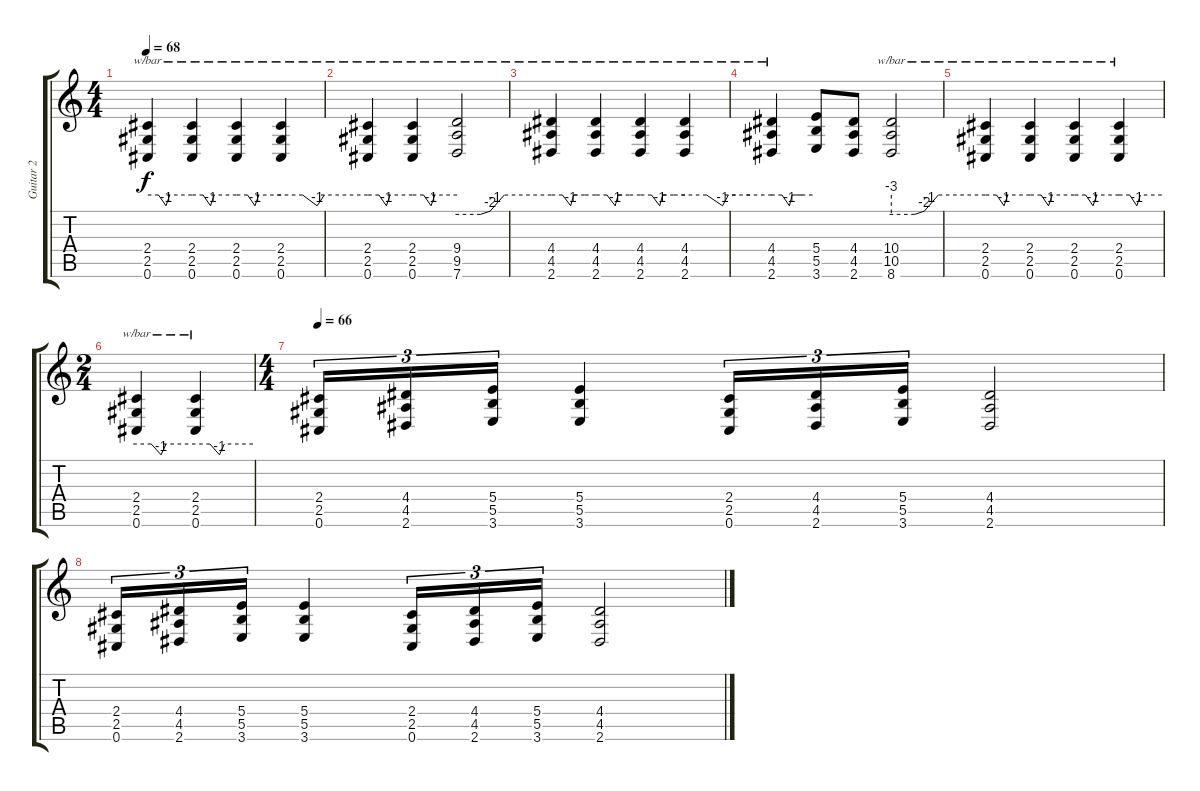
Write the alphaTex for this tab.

\track ("Guitar 2" "Guitar 2") {instrument distortionguitar}
\staff {score tabs}
\tuning (Db4 Ab3 E3 B2 Gb2 Db2) {hide}
\ts (4 4)
\tempo 68
\clef g2
\ks c
(2.4 2.5 0.6).4{tbe (custom default 0 0 15 0 25 -4 30 0 60 0) dy f} (2.4 2.5 0.6).4{tbe (custom default 0 0 15 0 25 -4 30 0 60 0)} (2.4 2.5 0.6).4{tbe (custom default 0 0 15 0 25 -4 30 0 60 0)} (2.4 2.5 0.6).4{tbe (custom default 0 0 15 0 25 -4 30 0 60 0)} |
(2.4 2.5 0.6).4{tbe (custom default 0 0 15 0 25 -4 30 0 60 0)} (2.4 2.5 0.6).4{tbe (custom default 0 0 15 0 25 -4 30 0 60 0)} (9.4 9.5 7.6).2{tbe (custom default 0 -12 15 -12 21 -8 24 -4 30 0 60 0)} |
(4.4 4.5 2.6).4{tbe (custom default 0 0 15 0 26 -4 30 0 35 0 45 0 60 0)} (4.4 4.5 2.6).4{tbe (custom default 0 0 15 0 26 -4 30 0 35 0 45 0 60 0)} (4.4 4.5 2.6).4{tbe (custom default 0 0 15 0 26 -4 30 0 35 0 45 0 60 0)} (4.4 4.5 2.6).4{tbe (custom default 0 0 15 0 26 -4 30 0 35 0 45 0 60 0)} |
(4.4 4.5 2.6).4{tbe (custom default 0 0 15 0 26 -4 30 0 35 0 45 0 60 0)} (5.4 5.5 3.6).8 (4.4 4.5 2.6).8 (10.4 10.5 8.6).2{tbe (custom default 0 -12 15 -12 21 -8 24 -4 30 0 60 0)} |
(2.4 2.5 0.6).4{tbe (custom default 0 0 15 0 25 -4 30 0 60 0)} (2.4 2.5 0.6).4{tbe (custom default 0 0 15 0 25 -4 30 0 60 0)} (2.4 2.5 0.6).4{tbe (custom default 0 0 15 0 25 -4 30 0 60 0)} (2.4 2.5 0.6).4{tbe (custom default 0 0 15 0 25 -4 30 0 60 0)} |
\ts (2 4)
(2.4 2.5 0.6).4{tbe (custom default 0 0 15 0 25 -4 30 0 60 0)} (2.4 2.5 0.6).4{tbe (custom default 0 0 15 0 25 -4 30 0 60 0)} |
\ts (4 4)
\tempo 66
(2.4 2.5 0.6).16{tu (3 2)} (4.4 4.5 2.6).16{tu (3 2)} (5.4 5.5 3.6).16{tu (3 2)} (5.4 5.5 3.6).4 (2.4 2.5 0.6).16{tu (3 2)} (4.4 4.5 2.6).16{tu (3 2)} (5.4 5.5 3.6).16{tu (3 2)} (4.4 4.5 2.6).2 |
(2.4 2.5 0.6).16{tu (3 2)} (4.4 4.5 2.6).16{tu (3 2)} (5.4 5.5 3.6).16{tu (3 2)} (5.4 5.5 3.6).4 (2.4 2.5 0.6).16{tu (3 2)} (4.4 4.5 2.6).16{tu (3 2)} (5.4 5.5 3.6).16{tu (3 2)} (4.4 4.5 2.6).2
